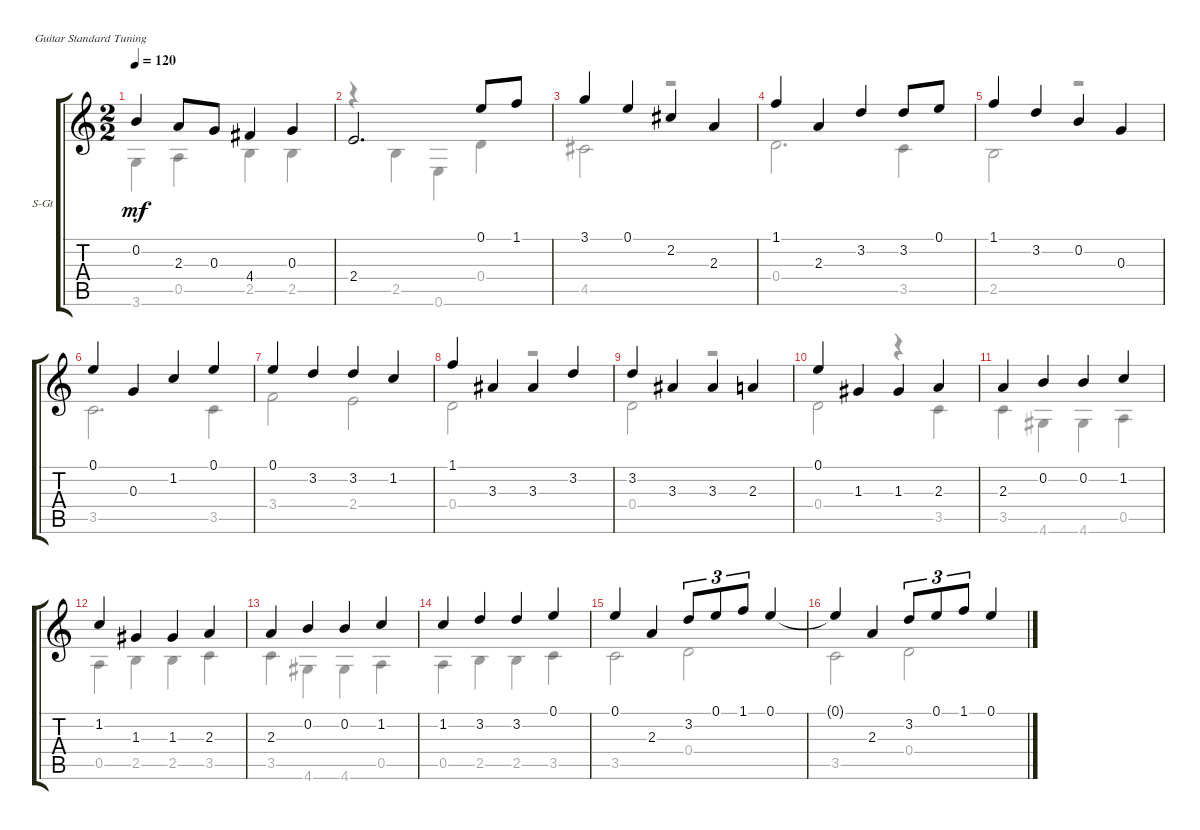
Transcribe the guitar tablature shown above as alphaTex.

\defaultSystemsLayout 4
\bracketExtendMode groupsimilarinstruments
\firstSystemTrackNameOrientation horizontal
\otherSystemsTrackNameOrientation horizontal
\track ("Steel Guitar" "S-Gt") {instrument acousticguitarsteel}
\staff {score tabs}
\tuning (E4 B3 G3 D3 A2 E2)
\voice
\ts (2 2)
\tempo 120
\clef g2
\ks c
0.2{t}.4{dy mf} 2.3.8 0.3.8 4.4.4 0.3.4 |
2.4.2{d} 0.1.8 1.1.8 |
3.1.4 0.1.4 2.2.4 2.3.4 |
1.1.4 2.3.4 3.2.4 3.2.8 0.1.8 |
1.1.4 3.2.4 0.2.4 0.3.4 |
0.1.4 0.3.4 1.2.4 0.1.4 |
0.1.4 3.2.4 3.2.4 1.2.4 |
1.1.4 3.3.4 3.3.4 3.2.4 |
3.2.4 3.3.4 3.3.4 2.3.4 |
0.1.4 1.3.4 1.3.4 2.3.4 |
2.3.4 0.2.4 0.2.4 1.2.4 |
1.2.4 1.3.4 1.3.4 2.3.4 |
2.3.4 0.2.4 0.2.4 1.2.4 |
1.2.4 3.2.4 3.2.4 0.1.4 |
0.1.4 2.3.4 3.2.8{tu (3 2)} 0.1.8{tu (3 2)} 1.1.8{tu (3 2)} 0.1.4 |
0.1{t}.4 2.3.4 3.2.8{tu (3 2)} 0.1.8{tu (3 2)} 1.1.8{tu (3 2)} 0.1.4
\voice
\clef g2
\ottava regular
\simile none
\ks c
3.6.4{dy mf} 0.5.4 2.5.4 2.5.4 |
r.4 2.5.4 0.6.4 0.4.4 |
4.5.2 r.2 |
0.4.2{d} 3.5.4 |
2.5.2 r.2 |
3.5.2{d} 3.5.4 |
3.4.2 2.4.2 |
0.4.2 r.2 |
0.4.2 r.2 |
0.4.2 r.4 3.5.4 |
3.5.4 4.6.4 4.6.4 0.5.4 |
0.5.4 2.5.4 2.5.4 3.5.4 |
3.5.4 4.6.4 4.6.4 0.5.4 |
0.5.4 2.5.4 2.5.4 3.5.4 |
3.5.2 0.4.2 |
3.5.2 0.4.2
